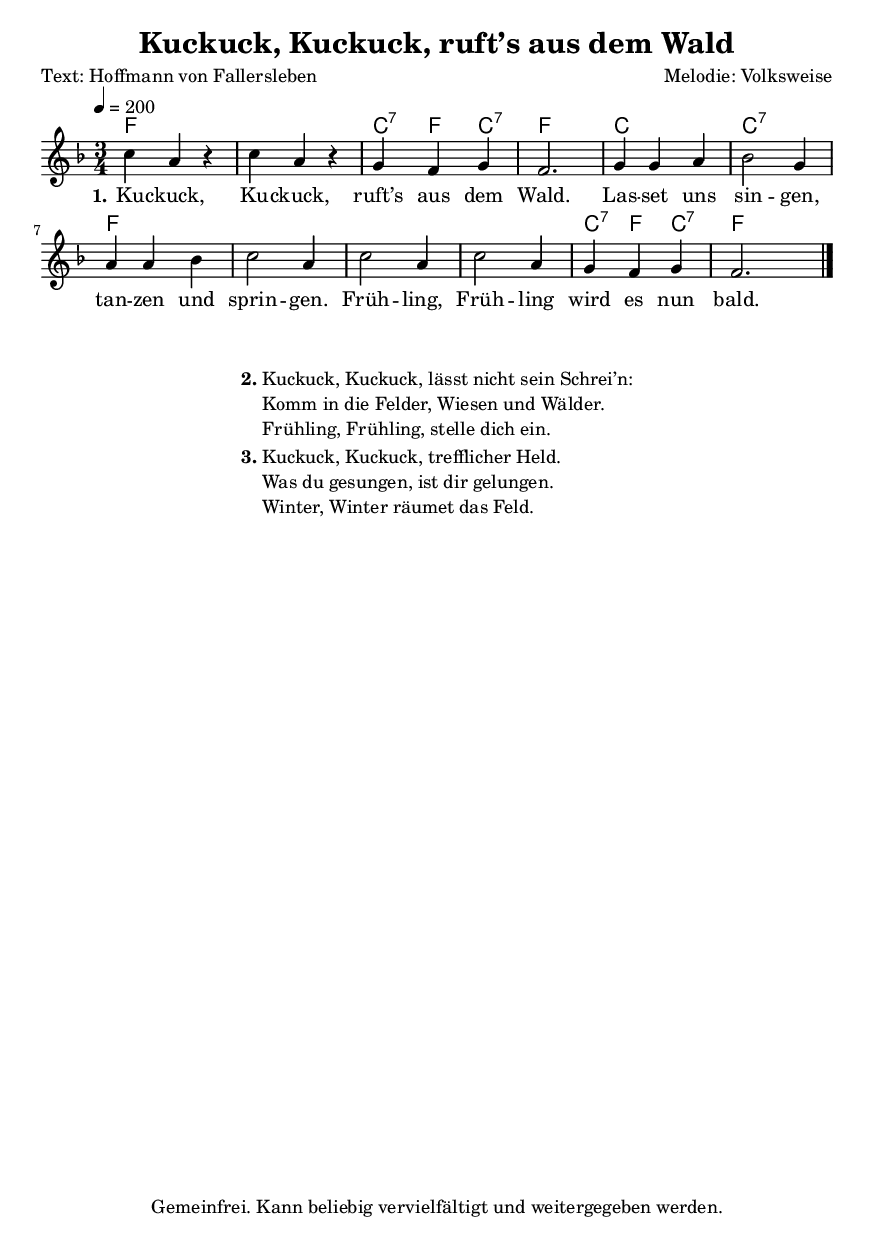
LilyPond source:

\version "2.12.3"
\header {
  title = "Kuckuck, Kuckuck, ruft’s aus dem Wald"
  composer = "Melodie: Volksweise"
  poet = "Text: Hoffmann von Fallersleben"
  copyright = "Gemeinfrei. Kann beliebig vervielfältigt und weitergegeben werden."
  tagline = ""
}

\include "deutsch.ly" %deutsche Noten- und Akkordbezeichnungen
\include "default.ly"
\pointAndClickOff %Debug-Hyperlinks im PDF deaktivieren

#(set-global-staff-size 16)

global = {
  \key f \major
  \tempo 4 = 200
  \time 3/4
}

akkorde = \chordmode {
  \set chordChanges = ##t
  f2. f c4:7 f c:7 f2. c c:7 f f f f c4:7 f c:7 f2
}

melodie = \relative c'' {
  c4 a r |
  c a r |
  g f g |
  f2. |
  g4 g a |
  b2 g4 |
  a a b |
  c2 a4 |
  c2 a4 |
  c2 a4 |
  g f g |
  f2. \bar "|."
}

text = \lyricmode {
  \set stanza = "1."
  Ku -- ckuck, Ku -- ckuck, ruft’s aus dem Wald.
  Las -- set uns sin -- gen, tan -- zen und sprin -- gen.
  Früh -- ling, Früh -- ling wird es nun bald.
}

\score {
  <<
    \new ChordNames { \akkorde }
    \new Voice = "Lied" {
      \autoBeamOff
      \clef treble
      \global
      \melodie
    }
    \new Lyrics \lyricsto "Lied" { \text }
  >>
 \layout {}
 \midi {}
}

\markup {
  \fill-line {
    \column {
      \hspace #0.1
      \line {
        \bold "2."
        \column {
          "Kuckuck, Kuckuck, lässt nicht sein Schrei’n:"
          "Komm in die Felder, Wiesen und Wälder."
          "Frühling, Frühling, stelle dich ein."
        }
      }
      \hspace #0.1
      \line{
        \bold "3."
        \column {
          "Kuckuck, Kuckuck, trefflicher Held."
          "Was du gesungen, ist dir gelungen."
          "Winter, Winter räumet das Feld."
        }
      }
      \hspace #0.1
    }
  }
}

 % some settings % vim: sw=2 et
